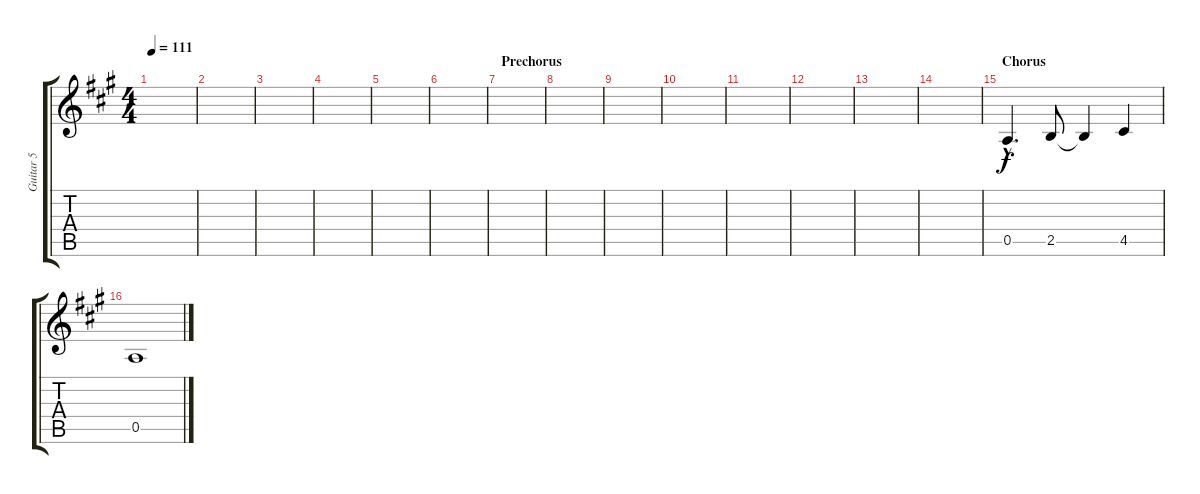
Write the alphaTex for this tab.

\track ("Guitar 5" "Guitar 5") {instrument electricguitarjazz}
\staff {score tabs}
\tuning (E4 B3 G3 D3 A2 E2) {hide}
\ts (4 4)
\tempo 111
\clef g2
\ks a
|
|
|
|
|
|
\section ("" "Prechorus")
|
|
|
|
|
|
|
|
\section ("" "Chorus")
0.5{hac}.4{d} 2.5.8 2.5{t}.4 4.5.4 |
0.5.1
